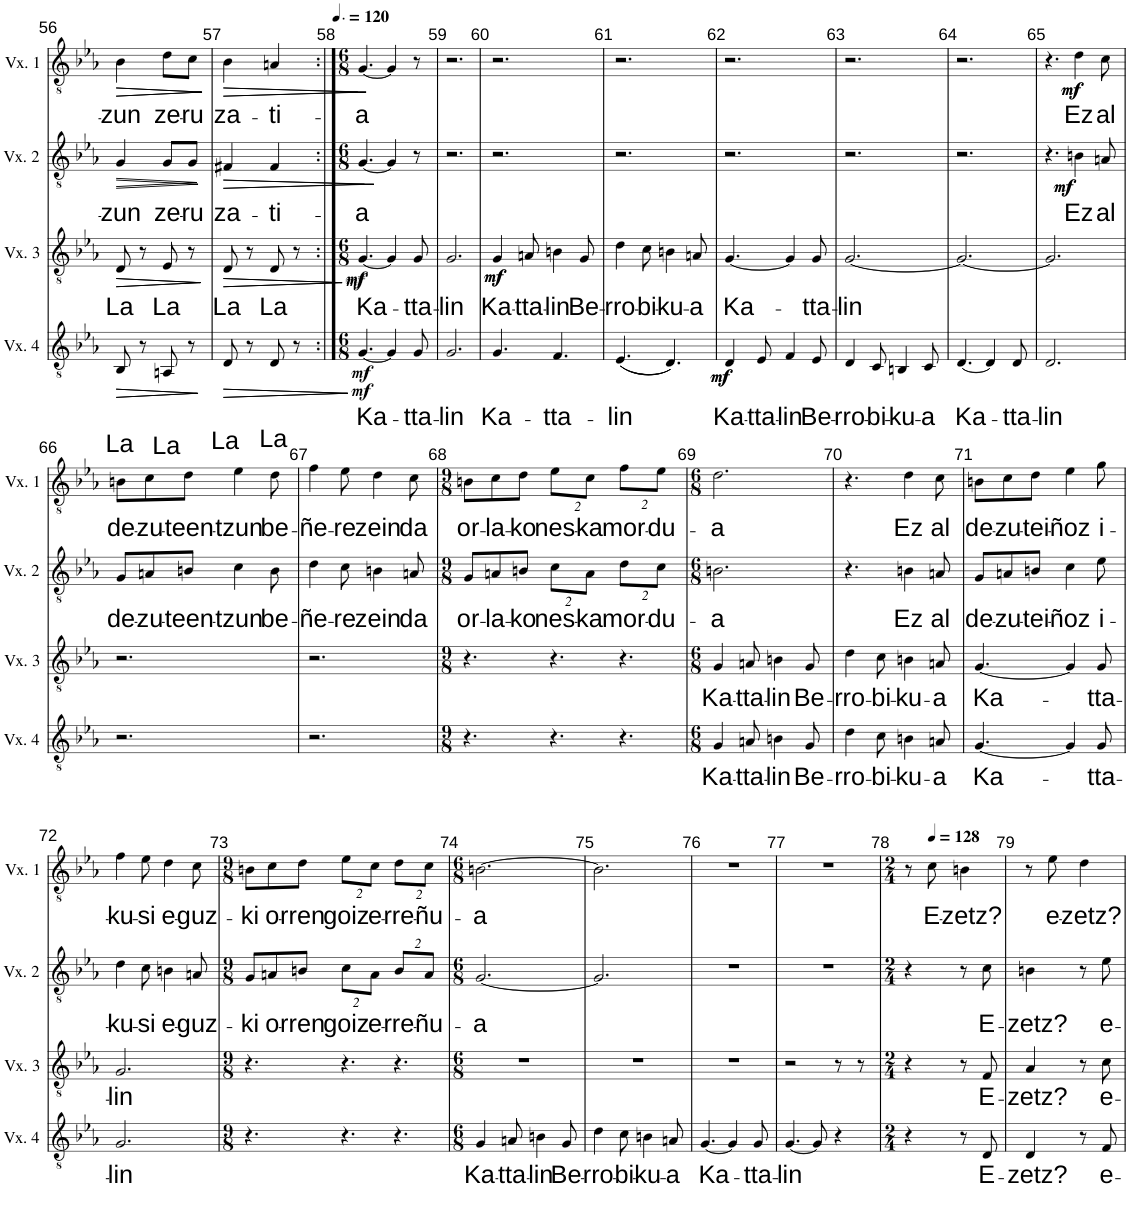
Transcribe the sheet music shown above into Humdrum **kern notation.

**kern	**text	**dynam	**kern	**text	**dynam	**kern	**text	**dynam	**kern	**text	**dynam
*part4	*part4	*part4	*part3	*part3	*part3	*part2	*part2	*part2	*part1	*part1	*part1
*staff4	*staff4	*staff4	*staff3	*staff3	*staff3	*staff2	*staff2	*staff2	*staff1	*staff1	*staff1
*I"Voix 4	*	*	*I"Voix 3	*	*	*I"Voix 2	*	*	*I"Voix 1	*	*
*I'Vx. 4	*	*	*I'Vx. 3	*	*	*I'Vx. 2	*	*	*I'Vx. 1	*	*
!!LO:PB:g=z
*clefGv2	*	*	*clefGv2	*	*	*clefGv2	*	*	*clefGv2	*	*
*k[b-e-a-]	*	*	*k[b-e-a-]	*	*	*k[b-e-a-]	*	*	*k[b-e-a-]	*	*
*M2/4	*	*	*M2/4	*	*	*M2/4	*	*	*M2/4	*	*
=56	=56	=56	=56	=56	=56	=56	=56	=56	=56	=56	=56
!	!LO:LY:b	!LO:HP:b	!	!LO:LY:b	!LO:HP:b	!	!LO:LY:b	!LO:HP:b	!	!LO:LY:b	!LO:HP:b
8BB-/	La	>	8D/	La	>	4G/	-zun	>	4B-\	-zun	>
!	!	!LO:HP:b	!	!	!LO:HP:b	!	!	!	!	!	!
8r	.	>	8r	.	>	.	.	.	.	.	.
!	!LO:LY:b	!	!	!LO:LY:b	!	!	!LO:LY:b	!LO:HP:b	!	!LO:LY:b	!LO:HP:b
8AAn/	La	.	8E-/	La	.	8G/L	ze-	>	8d\L	ze-	>
!	!	!	!	!	!	!	!LO:LY:b	!	!	!LO:LY:b	!
8r	.	.	8r	.	.	8G/J	-ru	.	8c\J	-ru	.
.	.	] ]	.	.	] ]	.	.	] ]	.	.	] ]
=57	=57	=57	=57	=57	=57	=57	=57	=57	=57	=57	=57
!	!LO:LY:b	!LO:HP:b	!	!LO:LY:b	!LO:HP:b	!	!LO:LY:b	!LO:HP:b	!	!LO:LY:b	!LO:HP:b
8D/	La	>	8D/	La	>	4F#X/	za-	>	4B-\	za-	>
!	!	!LO:HP:b	!	!	!LO:HP:b	!	!	!	!	!	!
8r	.	>	8r	.	>	.	.	.	.	.	.
!	!LO:LY:b	!	!	!LO:LY:b	!	!	!LO:LY:b	!LO:HP:b	!	!LO:LY:b	!LO:HP:b
8D/	La	.	8D/	La	.	4F#/	-ti-	>	4An/	-ti-	>
8r	.	.	8r	.	.	.	.	.	.	.	.
.	.	] ]	.	.	] ]	.	.	] ]	.	.	] ]
=58:|!	=58:|!	=58:|!	=58:|!	=58:|!	=58:|!	=58:|!	=58:|!	=58:|!	=58:|!	=58:|!	=58:|!
*M6/8	*	*	*M6/8	*	*	*M6/8	*	*	*M6/8	*	*
*	*	*	*	*	*	*	*	*	*MM180	*	*
!	!LO:LY:b	!LO:DY:b	!	!LO:LY:b	!	!	!LO:LY:b	!	!	!LO:LY:b	!
!	!	!LO:DY:n=1:b	!	!	!LO:DY:b	!	!	!	!	!	!
!	!	!	!	!	!LO:DY:n=1:b	!	!	!	!	!	!
[4.G/	Ka-	mf mf	[4.G/	Ka-	mf mf	[4.G/	-a	.	[4.G/	-a	.
4G/]	.	.	4G/]	.	.	4G/]	.	.	4G/]	.	.
!	!LO:LY:b	!	!	!LO:LY:b	!	!	!	!	!	!	!
8G/	-tta-	.	8G/	-tta-	.	8r	.	.	8r	.	.
=59	=59	=59	=59	=59	=59	=59	=59	=59	=59	=59	=59
!	!LO:LY:b	!	!	!LO:LY:b	!	!	!	!	!	!	!
2.G/	-lin	.	2.G/	-lin	.	2.r	.	.	2.r	.	.
=60	=60	=60	=60	=60	=60	=60	=60	=60	=60	=60	=60
!	!LO:LY:b	!	!	!LO:LY:b	!LO:DY:b	!	!	!	!	!	!
!	!	!	!	!	!LO:DY:n=1:b	!	!	!	!	!	!
4.G/	Ka-	.	4G/	Ka-	mf mf	2.r	.	.	2.r	.	.
!	!	!	!	!LO:LY:b	!	!	!	!	!	!	!
.	.	.	8An/	-tta-	.	.	.	.	.	.	.
!	!LO:LY:b	!	!	!LO:LY:b	!	!	!	!	!	!	!
4.F/	-tta-	.	4Bn\	-lin	.	.	.	.	.	.	.
!	!	!	!	!LO:LY:b	!	!	!	!	!	!	!
.	.	.	8G/	Be-	.	.	.	.	.	.	.
=61	=61	=61	=61	=61	=61	=61	=61	=61	=61	=61	=61
!	!LO:LY:b	!	!	!LO:LY:b	!	!	!	!	!	!	!
((4.E-/	-lin	.	4d\	-rro-	.	2.r	.	.	2.r	.	.
!	!	!	!	!LO:LY:b	!	!	!	!	!	!	!
.	.	.	8c\	-bi-	.	.	.	.	.	.	.
!	!	!	!	!LO:LY:b	!	!	!	!	!	!	!
4.D/))	.	.	4Bn\	-ku-	.	.	.	.	.	.	.
!	!	!	!	!LO:LY:b	!	!	!	!	!	!	!
.	.	.	8An/	-a	.	.	.	.	.	.	.
=62	=62	=62	=62	=62	=62	=62	=62	=62	=62	=62	=62
!	!LO:LY:b	!LO:DY:b	!	!LO:LY:b	!	!	!	!	!	!	!
!	!	!LO:DY:n=1:b	!	!	!	!	!	!	!	!	!
4D/	Ka-	mf mf	[4.G/	Ka-	.	2.r	.	.	2.r	.	.
!	!LO:LY:b	!	!	!	!	!	!	!	!	!	!
8E-/	-tta-	.	.	.	.	.	.	.	.	.	.
!	!LO:LY:b	!	!	!	!	!	!	!	!	!	!
4F/	-lin	.	4G/]	.	.	.	.	.	.	.	.
!	!LO:LY:b	!	!	!LO:LY:b	!	!	!	!	!	!	!
8E-/	Be-	.	8G/	-tta-	.	.	.	.	.	.	.
=63	=63	=63	=63	=63	=63	=63	=63	=63	=63	=63	=63
!	!LO:LY:b	!	!	!LO:LY:b	!	!	!	!	!	!	!
4D/	-rro-	.	[2.G/	-lin	.	2.r	.	.	2.r	.	.
!	!LO:LY:b	!	!	!	!	!	!	!	!	!	!
8C/	-bi-	.	.	.	.	.	.	.	.	.	.
!	!LO:LY:b	!	!	!	!	!	!	!	!	!	!
4BBn/	-ku-	.	.	.	.	.	.	.	.	.	.
!	!LO:LY:b	!	!	!	!	!	!	!	!	!	!
8C/	-a	.	.	.	.	.	.	.	.	.	.
=64	=64	=64	=64	=64	=64	=64	=64	=64	=64	=64	=64
!	!LO:LY:b	!	!	!	!	!	!	!	!	!	!
[4.D/	Ka-	.	2.G/_	.	.	2.r	.	.	2.r	.	.
4D/]	.	.	.	.	.	.	.	.	.	.	.
!	!LO:LY:b	!	!	!	!	!	!	!	!	!	!
8D/	-tta-	.	.	.	.	.	.	.	.	.	.
=65	=65	=65	=65	=65	=65	=65	=65	=65	=65	=65	=65
!	!LO:LY:b	!	!	!	!	!	!	!	!	!	!
2.D/	-lin	.	2.G/]	.	.	4.r	.	.	4.r	.	.
!	!	!	!	!	!	!	!LO:LY:b	!LO:DY:b	!	!LO:LY:b	!
!	!	!	!	!	!	!	!	!LO:DY:n=1:b	!	!	!LO:DY:b
!	!	!	!	!	!	!	!	!	!	!	!LO:DY:n=1:b
.	.	.	.	.	.	4Bn\	Ez	mf mf	4d\	Ez	mf mf
!	!	!	!	!	!	!	!LO:LY:b	!	!	!LO:LY:b	!
.	.	.	.	.	.	8An/	al	.	8c\	al	.
!!LO:LB:g=z
=66	=66	=66	=66	=66	=66	=66	=66	=66	=66	=66	=66
!	!	!	!	!	!	!	!LO:LY:b	!	!	!LO:LY:b	!
2.r	.	.	2.r	.	.	8G/L	de-	.	8Bn\L	de-	.
!	!	!	!	!	!	!	!LO:LY:b	!	!	!LO:LY:b	!
.	.	.	.	.	.	8An/	-zu-	.	8c\	-zu-	.
!	!	!	!	!	!	!	!LO:LY:b	!	!	!LO:LY:b	!
.	.	.	.	.	.	8Bn/J	-teen-	.	8d\J	-teen-	.
!	!	!	!	!	!	!	!LO:LY:b	!	!	!LO:LY:b	!
.	.	.	.	.	.	4c\	-tzun	.	4e-\	-tzun	.
!	!	!	!	!	!	!	!LO:LY:b	!	!	!LO:LY:b	!
.	.	.	.	.	.	8B\	be-	.	8d\	be-	.
=67	=67	=67	=67	=67	=67	=67	=67	=67	=67	=67	=67
!	!	!	!	!	!	!	!LO:LY:b	!	!	!LO:LY:b	!
2.r	.	.	2.r	.	.	4d\	-ñe-	.	4f\	-ñe-	.
!	!	!	!	!	!	!	!LO:LY:b	!	!	!LO:LY:b	!
.	.	.	.	.	.	8c\	-re	.	8e-\	-re	.
!	!	!	!	!	!	!	!LO:LY:b	!	!	!LO:LY:b	!
.	.	.	.	.	.	4Bn\	zein	.	4d\	zein	.
!	!	!	!	!	!	!	!LO:LY:b	!	!	!LO:LY:b	!
.	.	.	.	.	.	8An/	da	.	8c\	da	.
=68	=68	=68	=68	=68	=68	=68	=68	=68	=68	=68	=68
*M9/8	*	*	*M9/8	*	*	*M9/8	*	*	*M9/8	*	*
!	!	!	!	!	!	!	!LO:LY:b	!	!	!LO:LY:b	!
4.r	.	.	4.r	.	.	8G/L	or-	.	8Bn\L	or-	.
!	!	!	!	!	!	!	!LO:LY:b	!	!	!LO:LY:b	!
.	.	.	.	.	.	8An/	-la-	.	8c\	-la-	.
!	!	!	!	!	!	!	!LO:LY:b	!	!	!LO:LY:b	!
.	.	.	.	.	.	8Bn/J	-ko	.	8d\J	-ko	.
*	*	*	*	*	*	*Xbrackettup	*	*	*	*	*
!	!	!	!	!	!	!	!LO:LY:b	!	!	!	!
*	*	*	*	*	*	*	*	*	*Xbrackettup	*	*
!	!	!	!	!	!	!	!	!	!	!LO:LY:b	!
4.r	.	.	4.r	.	.	16%3c\L	nes-	.	16%3e-\L	nes-	.
!	!	!	!	!	!	!	!LO:LY:b	!	!	!LO:LY:b	!
.	.	.	.	.	.	16%3A\J	-ka	.	16%3c\J	-ka	.
!	!	!	!	!	!	!	!LO:LY:b	!	!	!LO:LY:b	!
4.r	.	.	4.r	.	.	16%3d\L	mor-	.	16%3f\L	mor-	.
!	!	!	!	!	!	!	!LO:LY:b	!	!	!LO:LY:b	!
.	.	.	.	.	.	16%3c\J	-du-	.	16%3e-\J	-du-	.
=69	=69	=69	=69	=69	=69	=69	=69	=69	=69	=69	=69
*M6/8	*	*	*M6/8	*	*	*M6/8	*	*	*M6/8	*	*
!	!LO:LY:b	!	!	!LO:LY:b	!	!	!LO:LY:b	!	!	!LO:LY:b	!
4G/	Ka-	.	4G/	Ka-	.	2.Bn\	-a	.	2.d\	-a	.
!	!LO:LY:b	!	!	!LO:LY:b	!	!	!	!	!	!	!
8An/	-tta-	.	8An/	-tta-	.	.	.	.	.	.	.
!	!LO:LY:b	!	!	!LO:LY:b	!	!	!	!	!	!	!
4Bn\	-lin	.	4Bn\	-lin	.	.	.	.	.	.	.
!	!LO:LY:b	!	!	!LO:LY:b	!	!	!	!	!	!	!
8G/	Be-	.	8G/	Be-	.	.	.	.	.	.	.
=70	=70	=70	=70	=70	=70	=70	=70	=70	=70	=70	=70
!	!LO:LY:b	!	!	!LO:LY:b	!	!	!	!	!	!	!
4d\	-rro-	.	4d\	-rro-	.	4.r	.	.	4.r	.	.
!	!LO:LY:b	!	!	!LO:LY:b	!	!	!	!	!	!	!
8c\	-bi-	.	8c\	-bi-	.	.	.	.	.	.	.
!	!LO:LY:b	!	!	!LO:LY:b	!	!	!LO:LY:b	!	!	!LO:LY:b	!
4Bn\	-ku-	.	4Bn\	-ku-	.	4Bn\	Ez	.	4d\	Ez	.
!	!LO:LY:b	!	!	!LO:LY:b	!	!	!LO:LY:b	!	!	!LO:LY:b	!
8An/	-a	.	8An/	-a	.	8An/	al	.	8c\	al	.
=71	=71	=71	=71	=71	=71	=71	=71	=71	=71	=71	=71
!	!LO:LY:b	!	!	!LO:LY:b	!	!	!LO:LY:b	!	!	!LO:LY:b	!
[4.G/	Ka-	.	[4.G/	Ka-	.	8G/L	de-	.	8Bn\L	de-	.
!	!	!	!	!	!	!	!LO:LY:b	!	!	!LO:LY:b	!
.	.	.	.	.	.	8An/	-zu-	.	8c\	-zu-	.
!	!	!	!	!	!	!	!LO:LY:b	!	!	!LO:LY:b	!
.	.	.	.	.	.	8Bn/J	-tei-	.	8d\J	-tei-	.
!	!	!	!	!	!	!	!LO:LY:b	!	!	!LO:LY:b	!
4G/]	.	.	4G/]	.	.	4c\	-ñoz	.	4e-\	-ñoz	.
!	!LO:LY:b	!	!	!LO:LY:b	!	!	!LO:LY:b	!	!	!LO:LY:b	!
8G/	-tta-	.	8G/	-tta-	.	8e-\	i-	.	8g\	i-	.
!!LO:LB:g=z
=72	=72	=72	=72	=72	=72	=72	=72	=72	=72	=72	=72
!	!LO:LY:b	!	!	!LO:LY:b	!	!	!LO:LY:b	!	!	!LO:LY:b	!
2.G/	-lin	.	2.G/	-lin	.	4d\	-ku-	.	4f\	-ku-	.
!	!	!	!	!	!	!	!LO:LY:b	!	!	!LO:LY:b	!
.	.	.	.	.	.	8c\	-si	.	8e-\	-si	.
!	!	!	!	!	!	!	!LO:LY:b	!	!	!LO:LY:b	!
.	.	.	.	.	.	4Bn\	e-	.	4d\	e-	.
!	!	!	!	!	!	!	!LO:LY:b	!	!	!LO:LY:b	!
.	.	.	.	.	.	8An/	-guz-	.	8c\	-guz-	.
=73	=73	=73	=73	=73	=73	=73	=73	=73	=73	=73	=73
*M9/8	*	*	*M9/8	*	*	*M9/8	*	*	*M9/8	*	*
!	!	!	!	!	!	!	!LO:LY:b	!	!	!LO:LY:b	!
4.r	.	.	4.r	.	.	8G/L	-ki	.	8Bn\L	-ki	.
!	!	!	!	!	!	!	!LO:LY:b	!	!	!LO:LY:b	!
.	.	.	.	.	.	8An/	o-	.	8c\	o-	.
!	!	!	!	!	!	!	!LO:LY:b	!	!	!LO:LY:b	!
.	.	.	.	.	.	8Bn/J	-rren	.	8d\J	-rren	.
!	!	!	!	!	!	!	!LO:LY:b	!	!	!LO:LY:b	!
4.r	.	.	4.r	.	.	16%3c\L	goiz	.	16%3e-\L	goiz	.
!	!	!	!	!	!	!	!LO:LY:b	!	!	!LO:LY:b	!
.	.	.	.	.	.	16%3A\J	e-	.	16%3c\J	e-	.
!	!	!	!	!	!	!	!LO:LY:b	!	!	!LO:LY:b	!
4.r	.	.	4.r	.	.	16%3B/L	-rre-	.	16%3d\L	-rre-	.
!	!	!	!	!	!	!	!LO:LY:b	!	!	!LO:LY:b	!
.	.	.	.	.	.	16%3A/J	-ñu-	.	16%3c\J	-ñu-	.
=74	=74	=74	=74	=74	=74	=74	=74	=74	=74	=74	=74
*M6/8	*	*	*M6/8	*	*	*M6/8	*	*	*M6/8	*	*
!	!LO:LY:b	!	!	!	!	!	!LO:LY:b	!	!	!LO:LY:b	!
4G/	Ka-	.	2.r	.	.	[2.G/	-a	.	[2.Bn\	-a	.
!	!LO:LY:b	!	!	!	!	!	!	!	!	!	!
8An/	-tta-	.	.	.	.	.	.	.	.	.	.
!	!LO:LY:b	!	!	!	!	!	!	!	!	!	!
4Bn\	-lin	.	.	.	.	.	.	.	.	.	.
!	!LO:LY:b	!	!	!	!	!	!	!	!	!	!
8G/	Be-	.	.	.	.	.	.	.	.	.	.
=75	=75	=75	=75	=75	=75	=75	=75	=75	=75	=75	=75
!	!LO:LY:b	!	!	!	!	!	!	!	!	!	!
4d\	-rro-	.	2.r	.	.	2.G/]	.	.	2.B\]	.	.
!	!LO:LY:b	!	!	!	!	!	!	!	!	!	!
8c\	-bi-	.	.	.	.	.	.	.	.	.	.
!	!LO:LY:b	!	!	!	!	!	!	!	!	!	!
4Bn\	-ku-	.	.	.	.	.	.	.	.	.	.
!	!LO:LY:b	!	!	!	!	!	!	!	!	!	!
8An/	-a	.	.	.	.	.	.	.	.	.	.
=76	=76	=76	=76	=76	=76	=76	=76	=76	=76	=76	=76
!	!LO:LY:b	!	!	!	!	!	!	!	!	!	!
[4.G/	Ka-	.	2.r	.	.	2.r	.	.	2.r	.	.
4G/]	.	.	.	.	.	.	.	.	.	.	.
!	!LO:LY:b	!	!	!	!	!	!	!	!	!	!
8G/	-tta-	.	.	.	.	.	.	.	.	.	.
=77	=77	=77	=77	=77	=77	=77	=77	=77	=77	=77	=77
!	!LO:LY:b	!	!	!	!	!	!	!	!	!	!
[4.G/	-lin	.	2r	.	.	2.r	.	.	2.r	.	.
8G/]	.	.	.	.	.	.	.	.	.	.	.
4r	.	.	8r	.	.	.	.	.	.	.	.
.	.	.	8r	.	.	.	.	.	.	.	.
=78	=78	=78	=78	=78	=78	=78	=78	=78	=78	=78	=78
*M2/4	*	*	*M2/4	*	*	*M2/4	*	*	*M2/4	*	*
4r	.	.	4r	.	.	4r	.	.	8r	.	.
*	*	*	*	*	*	*	*	*	*MM128	*	*
!	!	!	!	!	!	!	!	!	!	!LO:LY:b	!
.	.	.	.	.	.	.	.	.	8c\	E-	.
!	!	!	!	!	!	!	!	!	!	!LO:LY:b	!
8r	.	.	8r	.	.	8r	.	.	4Bn\	-zetz?	.
!	!LO:LY:b	!	!	!LO:LY:b	!	!	!LO:LY:b	!	!	!	!
8D/	E-	.	8F/	E-	.	8c\	E-	.	.	.	.
=79	=79	=79	=79	=79	=79	=79	=79	=79	=79	=79	=79
!	!LO:LY:b	!	!	!LO:LY:b	!	!	!LO:LY:b	!	!	!	!
4D/	-zetz?	.	4A-/	-zetz?	.	4Bn\	-zetz?	.	8r	.	.
!	!	!	!	!	!	!	!	!	!	!LO:LY:b	!
.	.	.	.	.	.	.	.	.	8e-\	e-	.
!	!	!	!	!	!	!	!	!	!	!LO:LY:b	!
8r	.	.	8r	.	.	8r	.	.	4d\	-zetz?	.
!	!LO:LY:b	!	!	!LO:LY:b	!	!	!LO:LY:b	!	!	!	!
8F/	e-	.	8c\	e-	.	8e-\	e-	.	.	.	.
=	=	=	=	=	=	=	=	=	=	=	=
*-	*-	*-	*-	*-	*-	*-	*-	*-	*-	*-	*-
